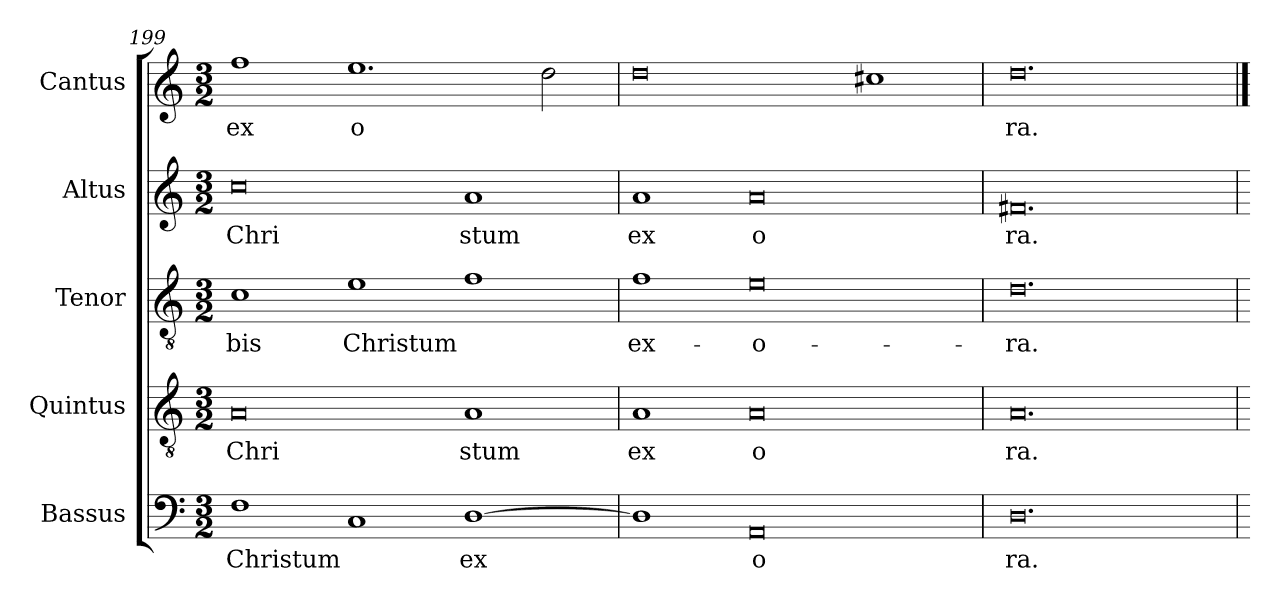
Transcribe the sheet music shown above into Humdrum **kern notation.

**kern	**text	**kern	**text	**kern	**text	**kern	**text	**kern	**text
*part5	*part5	*part4	*part4	*part3	*part3	*part2	*part2	*part1	*part1
*staff5	*staff5	*staff4	*staff4	*staff3	*staff3	*staff2	*staff2	*staff1	*staff1
*I"Bassus	*	*I"Quintus	*	*I"Tenor	*	*I"Altus	*	*I"Cantus	*
*clefF4	*	*clefGv2	*	*clefGv2	*	*clefG2	*	*clefG2	*
*	*	*	*	*	*	*k[]	*	*	*
*	*	*	*	*	*	*C:	*	*	*
*M3/2	*	*M3/2	*	*M3/2	*	*M3/2	*	*M3/2	*
=199	=199	=199	=199	=199	=199	=199	=199	=199	=199
!	!LO:LY:b	!	!LO:LY:b:cj	!	!LO:LY:b:cj	!	!LO:LY:b:cj	!	!LO:LY:b:cj
1F	Christum	0A	Chri	1c	-bis	0cc	Chri	1ff	ex
!	!	!	!	!	!LO:LY:b	!	!	!	!LO:LY:b:rj
1C	.	.	.	1e	Christum	.	.	1.ee	o
!	!LO:LY:b:cj	!	!LO:LY:b:cj	!	!	!	!LO:LY:b:cj	!	!
[<1D	ex	1A	stum	1f	.	1a	stum	.	.
.	.	.	.	.	.	.	.	2dd\	.
=200	=200	=200	=200	=200	=200	=200	=200	=200	=200
!	!	!	!LO:LY:b:cj	!	!LO:LY:b:cj	!	!LO:LY:b:cj	!	!
1D]	.	1A	ex	1f	ex-	1a	ex	0dd	.
!	!LO:LY:b:cj	!	!LO:LY:b:cj	!	!LO:LY:b:cj	!	!LO:LY:b:cj	!	!
0AA	o	0A	o	0e	-o-	0a	o	.	.
.	.	.	.	.	.	.	.	1cc#	.
=201	=201	=201	=201	=201	=201	=201	=201	=201	=201
!	!LO:LY:b:cj	!	!LO:LY:b:cj	!	!LO:LY:b:cj	!	!LO:LY:b:cj	!	!LO:LY:b:cj
0.D	ra.	0.A	ra.	0.d	-ra.	0.f#X	ra.	0.dd	ra.
=	==	=	==	=	==	=	==	==	==
*-	*-	*-	*-	*-	*-	*-	*-	*-	*-
